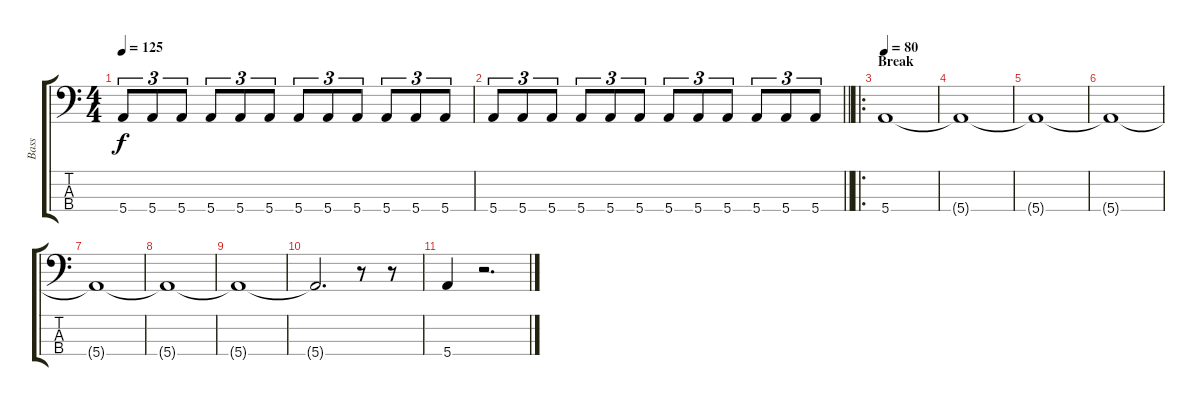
\track ("Bass" "Bass") {instrument electricbassfinger}
\staff {score tabs}
\tuning (G2 D2 A1 E1) {hide}
\ts (4 4)
\tempo 125
\clef f4
\ks c
5.4.8{tu (3 2) dy f} 5.4.8{tu (3 2)} 5.4.8{tu (3 2)} 5.4.8{tu (3 2)} 5.4.8{tu (3 2)} 5.4.8{tu (3 2)} 5.4.8{tu (3 2)} 5.4.8{tu (3 2)} 5.4.8{tu (3 2)} 5.4.8{tu (3 2)} 5.4.8{tu (3 2)} 5.4.8{tu (3 2)} |
\barLineRight lightlight
5.4.8{tu (3 2)} 5.4.8{tu (3 2)} 5.4.8{tu (3 2)} 5.4.8{tu (3 2)} 5.4.8{tu (3 2)} 5.4.8{tu (3 2)} 5.4.8{tu (3 2)} 5.4.8{tu (3 2)} 5.4.8{tu (3 2)} 5.4.8{tu (3 2)} 5.4.8{tu (3 2)} 5.4.8{tu (3 2)} |
\ro
\section ("" "Break")
\tempo 80
5.4.1 |
5.4{t}.1 |
5.4{t}.1 |
5.4{t}.1 |
5.4{t}.1 |
5.4{t}.1 |
5.4{t}.1 |
5.4{t}.2{d} r.8 r.8 |
5.4.4 r.2{d}
